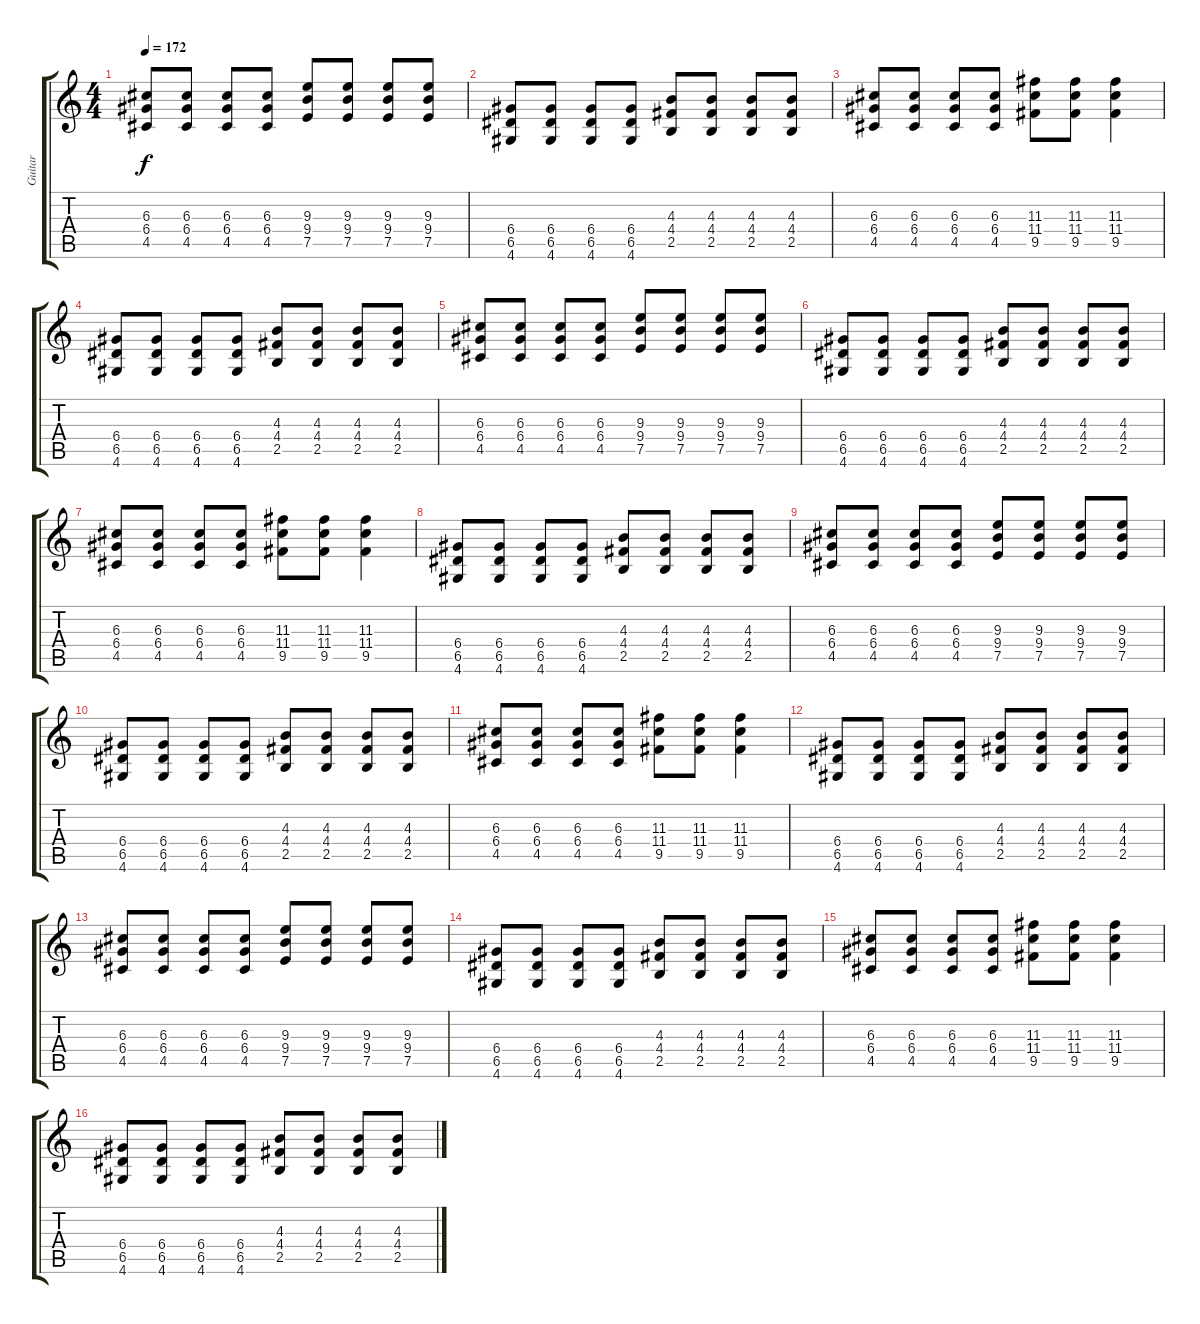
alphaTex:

\track ("Guitar" "Guitar") {instrument distortionguitar}
\staff {score tabs}
\tuning (E4 B3 G3 D3 A2 E2) {hide}
\ts (4 4)
\tempo 172
\clef g2
\ks c
(6.3 6.4 4.5).8{dy f} (6.3 6.4 4.5).8 (6.3 6.4 4.5).8 (6.3 6.4 4.5).8 (9.3 9.4 7.5).8 (9.3 9.4 7.5).8 (9.3 9.4 7.5).8 (9.3 9.4 7.5).8 |
(6.4 6.5 4.6).8 (6.4 6.5 4.6).8 (6.4 6.5 4.6).8 (6.4 6.5 4.6).8 (4.3 4.4 2.5).8 (4.3 4.4 2.5).8 (4.3 4.4 2.5).8 (4.3 4.4 2.5).8 |
(6.3 6.4 4.5).8 (6.3 6.4 4.5).8 (6.3 6.4 4.5).8 (6.3 6.4 4.5).8 (11.3 11.4 9.5).8 (11.3 11.4 9.5).8 (11.3 11.4 9.5).4 |
(6.4 6.5 4.6).8 (6.4 6.5 4.6).8 (6.4 6.5 4.6).8 (6.4 6.5 4.6).8 (4.3 4.4 2.5).8 (4.3 4.4 2.5).8 (4.3 4.4 2.5).8 (4.3 4.4 2.5).8 |
(6.3 6.4 4.5).8 (6.3 6.4 4.5).8 (6.3 6.4 4.5).8 (6.3 6.4 4.5).8 (9.3 9.4 7.5).8 (9.3 9.4 7.5).8 (9.3 9.4 7.5).8 (9.3 9.4 7.5).8 |
(6.4 6.5 4.6).8 (6.4 6.5 4.6).8 (6.4 6.5 4.6).8 (6.4 6.5 4.6).8 (4.3 4.4 2.5).8 (4.3 4.4 2.5).8 (4.3 4.4 2.5).8 (4.3 4.4 2.5).8 |
(6.3 6.4 4.5).8 (6.3 6.4 4.5).8 (6.3 6.4 4.5).8 (6.3 6.4 4.5).8 (11.3 11.4 9.5).8 (11.3 11.4 9.5).8 (11.3 11.4 9.5).4 |
(6.4 6.5 4.6).8 (6.4 6.5 4.6).8 (6.4 6.5 4.6).8 (6.4 6.5 4.6).8 (4.3 4.4 2.5).8 (4.3 4.4 2.5).8 (4.3 4.4 2.5).8 (4.3 4.4 2.5).8 |
(6.3 6.4 4.5).8 (6.3 6.4 4.5).8 (6.3 6.4 4.5).8 (6.3 6.4 4.5).8 (9.3 9.4 7.5).8 (9.3 9.4 7.5).8 (9.3 9.4 7.5).8 (9.3 9.4 7.5).8 |
(6.4 6.5 4.6).8 (6.4 6.5 4.6).8 (6.4 6.5 4.6).8 (6.4 6.5 4.6).8 (4.3 4.4 2.5).8 (4.3 4.4 2.5).8 (4.3 4.4 2.5).8 (4.3 4.4 2.5).8 |
(6.3 6.4 4.5).8 (6.3 6.4 4.5).8 (6.3 6.4 4.5).8 (6.3 6.4 4.5).8 (11.3 11.4 9.5).8 (11.3 11.4 9.5).8 (11.3 11.4 9.5).4 |
(6.4 6.5 4.6).8 (6.4 6.5 4.6).8 (6.4 6.5 4.6).8 (6.4 6.5 4.6).8 (4.3 4.4 2.5).8 (4.3 4.4 2.5).8 (4.3 4.4 2.5).8 (4.3 4.4 2.5).8 |
(6.3 6.4 4.5).8 (6.3 6.4 4.5).8 (6.3 6.4 4.5).8 (6.3 6.4 4.5).8 (9.3 9.4 7.5).8 (9.3 9.4 7.5).8 (9.3 9.4 7.5).8 (9.3 9.4 7.5).8 |
(6.4 6.5 4.6).8 (6.4 6.5 4.6).8 (6.4 6.5 4.6).8 (6.4 6.5 4.6).8 (4.3 4.4 2.5).8 (4.3 4.4 2.5).8 (4.3 4.4 2.5).8 (4.3 4.4 2.5).8 |
(6.3 6.4 4.5).8 (6.3 6.4 4.5).8 (6.3 6.4 4.5).8 (6.3 6.4 4.5).8 (11.3 11.4 9.5).8 (11.3 11.4 9.5).8 (11.3 11.4 9.5).4 |
(6.4 6.5 4.6).8 (6.4 6.5 4.6).8 (6.4 6.5 4.6).8 (6.4 6.5 4.6).8 (4.3 4.4 2.5).8 (4.3 4.4 2.5).8 (4.3 4.4 2.5).8 (4.3 4.4 2.5).8
